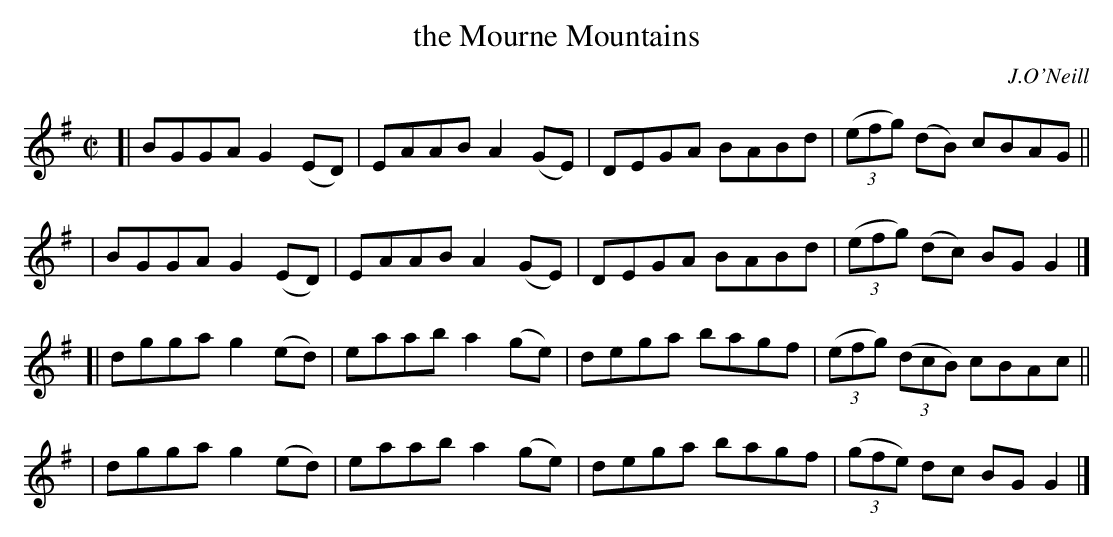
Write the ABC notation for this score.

X:1
T: the Mourne Mountains
O: J.O'Neill
M: C|
L: 1/8
K: G
[| BGGA G2(ED) | EAAB A2(GE) | DEGA BABd | (3(efg) (dB) cBAG ||
|  BGGA G2(ED) | EAAB A2(GE) | DEGA BABd | (3(efg) (dc) BGG2 |]
[| dgga g2(ed) | eaab a2(ge) | dega bagf | (3(efg) (3(dcB) cBAc ||
|  dgga g2(ed) | eaab a2(ge) | dega bagf | (3(gfe) dc BGG2 |]
